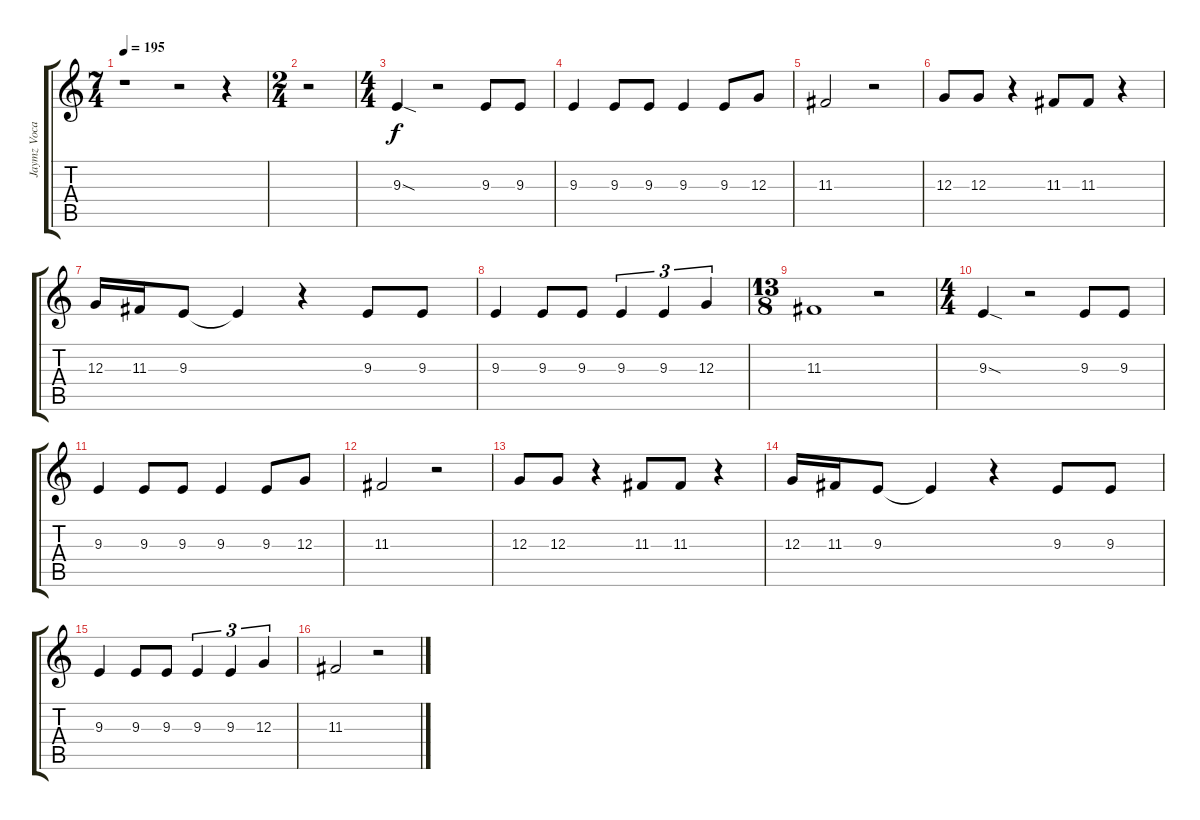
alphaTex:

\track ("Jaymz Vocals" "Jaymz Voca") {instrument lead2sawtooth}
\staff {score tabs}
\tuning (E4 B3 G3 D3 A2 E2) {hide}
\ts (7 4)
\tempo 195
\clef g2
\ks c
r.1{dy f} r.2 r.4 |
\ts (2 4)
r.2 |
\ts (4 4)
9.3{sod}.4 r.2 9.3.8 9.3.8 |
9.3.4 9.3.8 9.3.8 9.3.4 9.3.8 12.3.8 |
11.3.2 r.2 |
12.3.8 12.3.8 r.4 11.3.8 11.3.8 r.4 |
12.3.16 11.3.16 9.3.8 9.3{t}.4 r.4 9.3.8 9.3.8 |
9.3.4 9.3.8 9.3.8 9.3.4{tu (3 2)} 9.3.4{tu (3 2)} 12.3.4{tu (3 2)} |
\ts (13 8)
11.3.1 r.2 |
\ts (4 4)
9.3{sod}.4 r.2 9.3.8 9.3.8 |
9.3.4 9.3.8 9.3.8 9.3.4 9.3.8 12.3.8 |
11.3.2 r.2 |
12.3.8 12.3.8 r.4 11.3.8 11.3.8 r.4 |
12.3.16 11.3.16 9.3.8 9.3{t}.4 r.4 9.3.8 9.3.8 |
9.3.4 9.3.8 9.3.8 9.3.4{tu (3 2)} 9.3.4{tu (3 2)} 12.3.4{tu (3 2)} |
11.3.2 r.2
